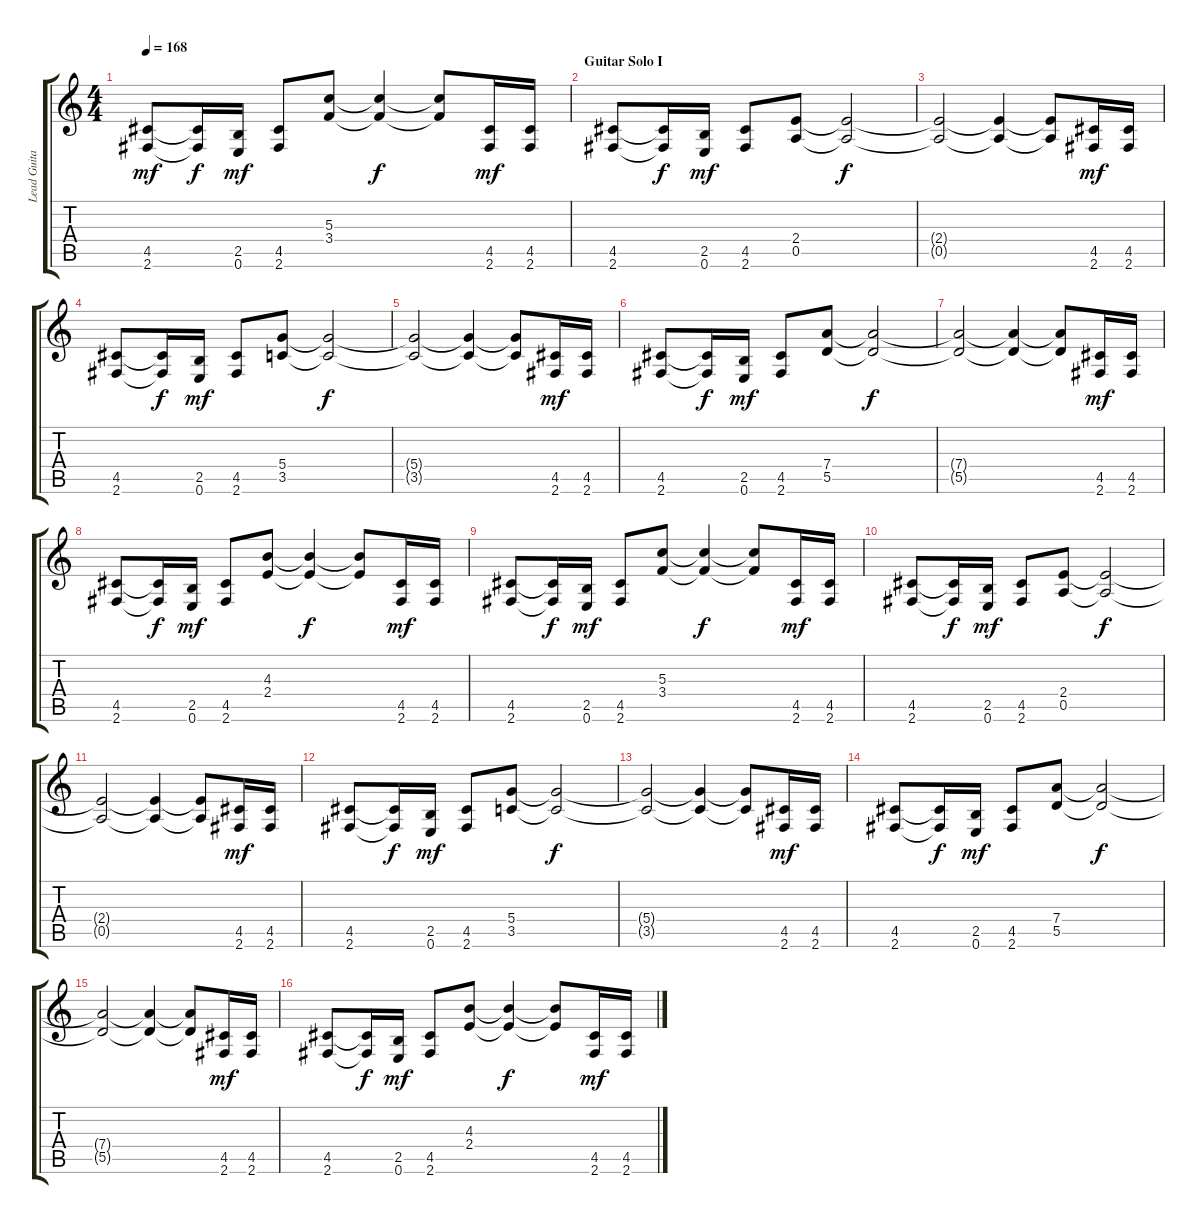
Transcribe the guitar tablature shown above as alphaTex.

\track ("Lead Guitar II (Chris Poland)" "Lead Guita") {instrument distortionguitar}
\staff {score tabs}
\tuning (E4 B3 G3 D3 A2 E2) {hide}
\ts (4 4)
\tempo 168
\clef g2
\ks c
(4.5 2.6).8{dy mf} (4.5{t} 2.6{t}).16{dy f} (2.5 0.6).16{dy mf} (4.5 2.6).8 (5.3 3.4).8 (5.3{t} 3.4{t}).4{dy f} (5.3{t} 3.4{t}).8 (4.5 2.6).16{dy mf} (4.5 2.6).16 |
\section ("" "Guitar Solo I")
(4.5 2.6).8 (4.5{t} 2.6{t}).16{dy f} (2.5 0.6).16{dy mf} (4.5 2.6).8 (2.4 0.5).8 (2.4{t} 0.5{t}).2{dy f} |
(2.4{t} 0.5{t}).2 (2.4{t} 0.5{t}).4 (2.4{t} 0.5{t}).8 (4.5 2.6).16{dy mf} (4.5 2.6).16 |
(4.5 2.6).8 (4.5{t} 2.6{t}).16{dy f} (2.5 0.6).16{dy mf} (4.5 2.6).8 (5.4 3.5).8 (5.4{t} 3.5{t}).2{dy f} |
(5.4{t} 3.5{t}).2 (5.4{t} 3.5{t}).4 (5.4{t} 3.5{t}).8 (4.5 2.6).16{dy mf} (4.5 2.6).16 |
(4.5 2.6).8 (4.5{t} 2.6{t}).16{dy f} (2.5 0.6).16{dy mf} (4.5 2.6).8 (7.4 5.5).8 (7.4{t} 5.5{t}).2{dy f} |
(7.4{t} 5.5{t}).2 (7.4{t} 5.5{t}).4 (7.4{t} 5.5{t}).8 (4.5 2.6).16{dy mf} (4.5 2.6).16 |
(4.5 2.6).8 (4.5{t} 2.6{t}).16{dy f} (2.5 0.6).16{dy mf} (4.5 2.6).8 (4.3 2.4).8 (4.3{t} 2.4{t}).4{dy f} (4.3{t} 2.4{t}).8 (4.5 2.6).16{dy mf} (4.5 2.6).16 |
(4.5 2.6).8 (4.5{t} 2.6{t}).16{dy f} (2.5 0.6).16{dy mf} (4.5 2.6).8 (5.3 3.4).8 (5.3{t} 3.4{t}).4{dy f} (5.3{t} 3.4{t}).8 (4.5 2.6).16{dy mf} (4.5 2.6).16 |
(4.5 2.6).8 (4.5{t} 2.6{t}).16{dy f} (2.5 0.6).16{dy mf} (4.5 2.6).8 (2.4 0.5).8 (2.4{t} 0.5{t}).2{dy f} |
(2.4{t} 0.5{t}).2 (2.4{t} 0.5{t}).4 (2.4{t} 0.5{t}).8 (4.5 2.6).16{dy mf} (4.5 2.6).16 |
(4.5 2.6).8 (4.5{t} 2.6{t}).16{dy f} (2.5 0.6).16{dy mf} (4.5 2.6).8 (5.4 3.5).8 (5.4{t} 3.5{t}).2{dy f} |
(5.4{t} 3.5{t}).2 (5.4{t} 3.5{t}).4 (5.4{t} 3.5{t}).8 (4.5 2.6).16{dy mf} (4.5 2.6).16 |
(4.5 2.6).8 (4.5{t} 2.6{t}).16{dy f} (2.5 0.6).16{dy mf} (4.5 2.6).8 (7.4 5.5).8 (7.4{t} 5.5{t}).2{dy f} |
(7.4{t} 5.5{t}).2 (7.4{t} 5.5{t}).4 (7.4{t} 5.5{t}).8 (4.5 2.6).16{dy mf} (4.5 2.6).16 |
(4.5 2.6).8 (4.5{t} 2.6{t}).16{dy f} (2.5 0.6).16{dy mf} (4.5 2.6).8 (4.3 2.4).8 (4.3{t} 2.4{t}).4{dy f} (4.3{t} 2.4{t}).8 (4.5 2.6).16{dy mf} (4.5 2.6).16
